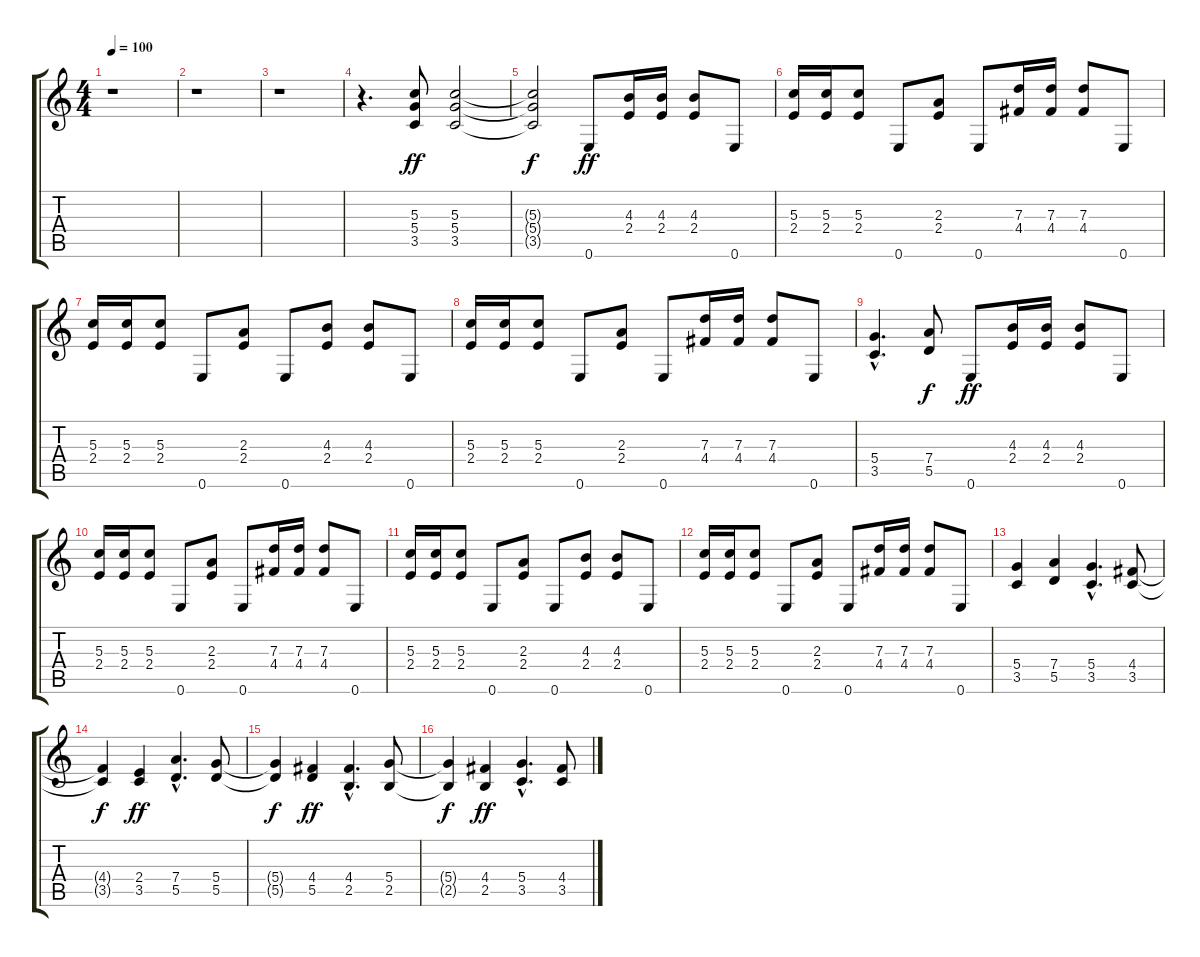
\track "" {instrument overdrivenguitar}
\staff {score tabs}
\tuning (E4 B3 G3 D3 A2 E2) {hide}
\ts (4 4)
\tempo 100
\clef g2
\ks c
r.1{dy ff} |
r.1 |
r.1 |
r.4{d} (5.3 5.4 3.5).8 (5.3 5.4 3.5).2 |
(5.3{t} 5.4{t} 3.5{t}).2{dy f} 0.6.8{dy ff} (4.3 2.4).16 (4.3 2.4).16 (4.3 2.4).8 0.6.8 |
(5.3 2.4).16 (5.3 2.4).16 (5.3 2.4).8 0.6.8 (2.3 2.4).8 0.6.8 (7.3 4.4).16 (7.3 4.4).16 (7.3 4.4).8 0.6.8 |
(5.3 2.4).16 (5.3 2.4).16 (5.3 2.4).8 0.6.8 (2.3 2.4).8 0.6.8 (4.3 2.4).8 (4.3 2.4).8 0.6.8 |
(5.3 2.4).16 (5.3 2.4).16 (5.3 2.4).8 0.6.8 (2.3 2.4).8 0.6.8 (7.3 4.4).16 (7.3 4.4).16 (7.3 4.4).8 0.6.8 |
(5.4{hac} 3.5{hac}).4{d} (7.4 5.5).8{dy f} 0.6.8{dy ff} (4.3 2.4).16 (4.3 2.4).16 (4.3 2.4).8 0.6.8 |
(5.3 2.4).16 (5.3 2.4).16 (5.3 2.4).8 0.6.8 (2.3 2.4).8 0.6.8 (7.3 4.4).16 (7.3 4.4).16 (7.3 4.4).8 0.6.8 |
(5.3 2.4).16 (5.3 2.4).16 (5.3 2.4).8 0.6.8 (2.3 2.4).8 0.6.8 (4.3 2.4).8 (4.3 2.4).8 0.6.8 |
(5.3 2.4).16 (5.3 2.4).16 (5.3 2.4).8 0.6.8 (2.3 2.4).8 0.6.8 (7.3 4.4).16 (7.3 4.4).16 (7.3 4.4).8 0.6.8 |
(5.4 3.5).4 (7.4 5.5).4 (5.4{hac} 3.5{hac}).4{d} (4.4 3.5).8 |
(4.4{t} 3.5{t}).4{dy f} (2.4 3.5).4{dy ff} (7.4{hac} 5.5{hac}).4{d} (5.4 5.5).8 |
(5.4{t} 5.5{t}).4{dy f} (4.4 5.5).4{dy ff} (4.4{hac} 2.5{hac}).4{d} (5.4 2.5).8 |
(5.4{t} 2.5{t}).4{dy f} (4.4 2.5).4{dy ff} (5.4{hac} 3.5{hac}).4{d} (4.4 3.5).8
